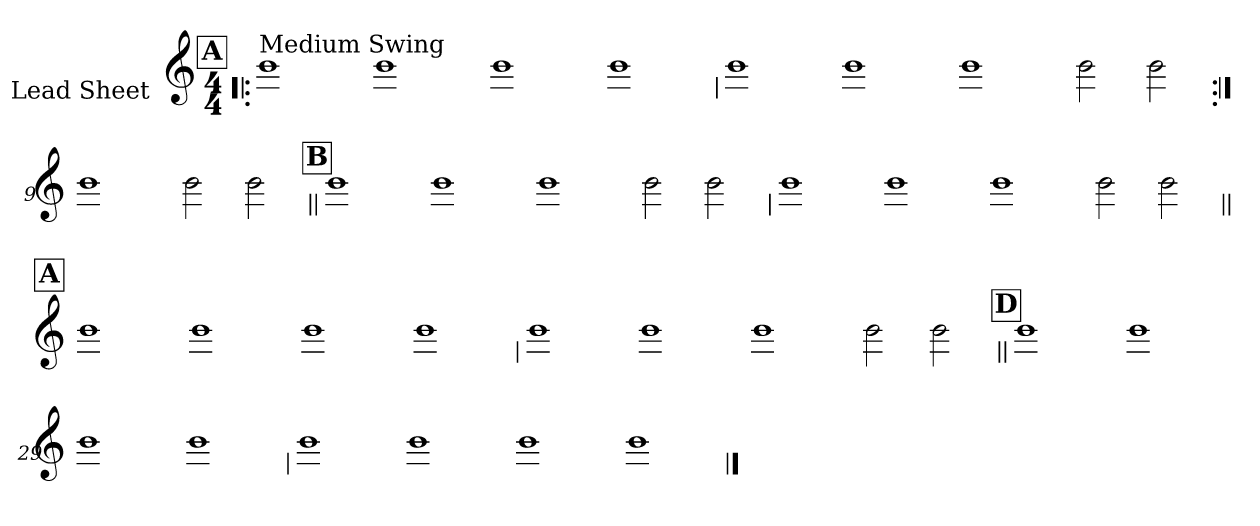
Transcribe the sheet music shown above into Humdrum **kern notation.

**kern
*part1
*staff1
*I"Lead Sheet
*stria0
*clefG2
*k[]
*C:
*M4/4
!!LO:REH:place=s1:a:t=A
=1!|:
!LO:TX:a:t=Medium Swing
1b
=2-
1b
=3-
1b
=4-
1b
!!LO:LB:g=z
=5
1b
=6-
1b
=7-
1b
=8-
2b
2b
!!LO:LB:g=z
=9:|!
1b
=10-
2b
2b
!!LO:LB:g=z
!!LO:REH:place=s1:a:t=B
=11||
1b
=12-
1b
=13-
1b
=14-
2b
2b
!!LO:LB:g=z
=15
1b
=16-
1b
=17-
1b
=18-
2b
2b
!!LO:LB:g=z
!!LO:REH:place=s1:a:t=A
=19||
1b
=20-
1b
=21-
1b
=22-
1b
!!LO:LB:g=z
=23
1b
=24-
1b
=25-
1b
=26-
2b
2b
!!LO:LB:g=z
!!LO:REH:place=s1:a:t=D
=27||
1b
=28-
1b
=29-
1b
=30-
1b
!!LO:LB:g=z
=31
1b
=32-
1b
=33-
1b
=34-
1b
==
*-
